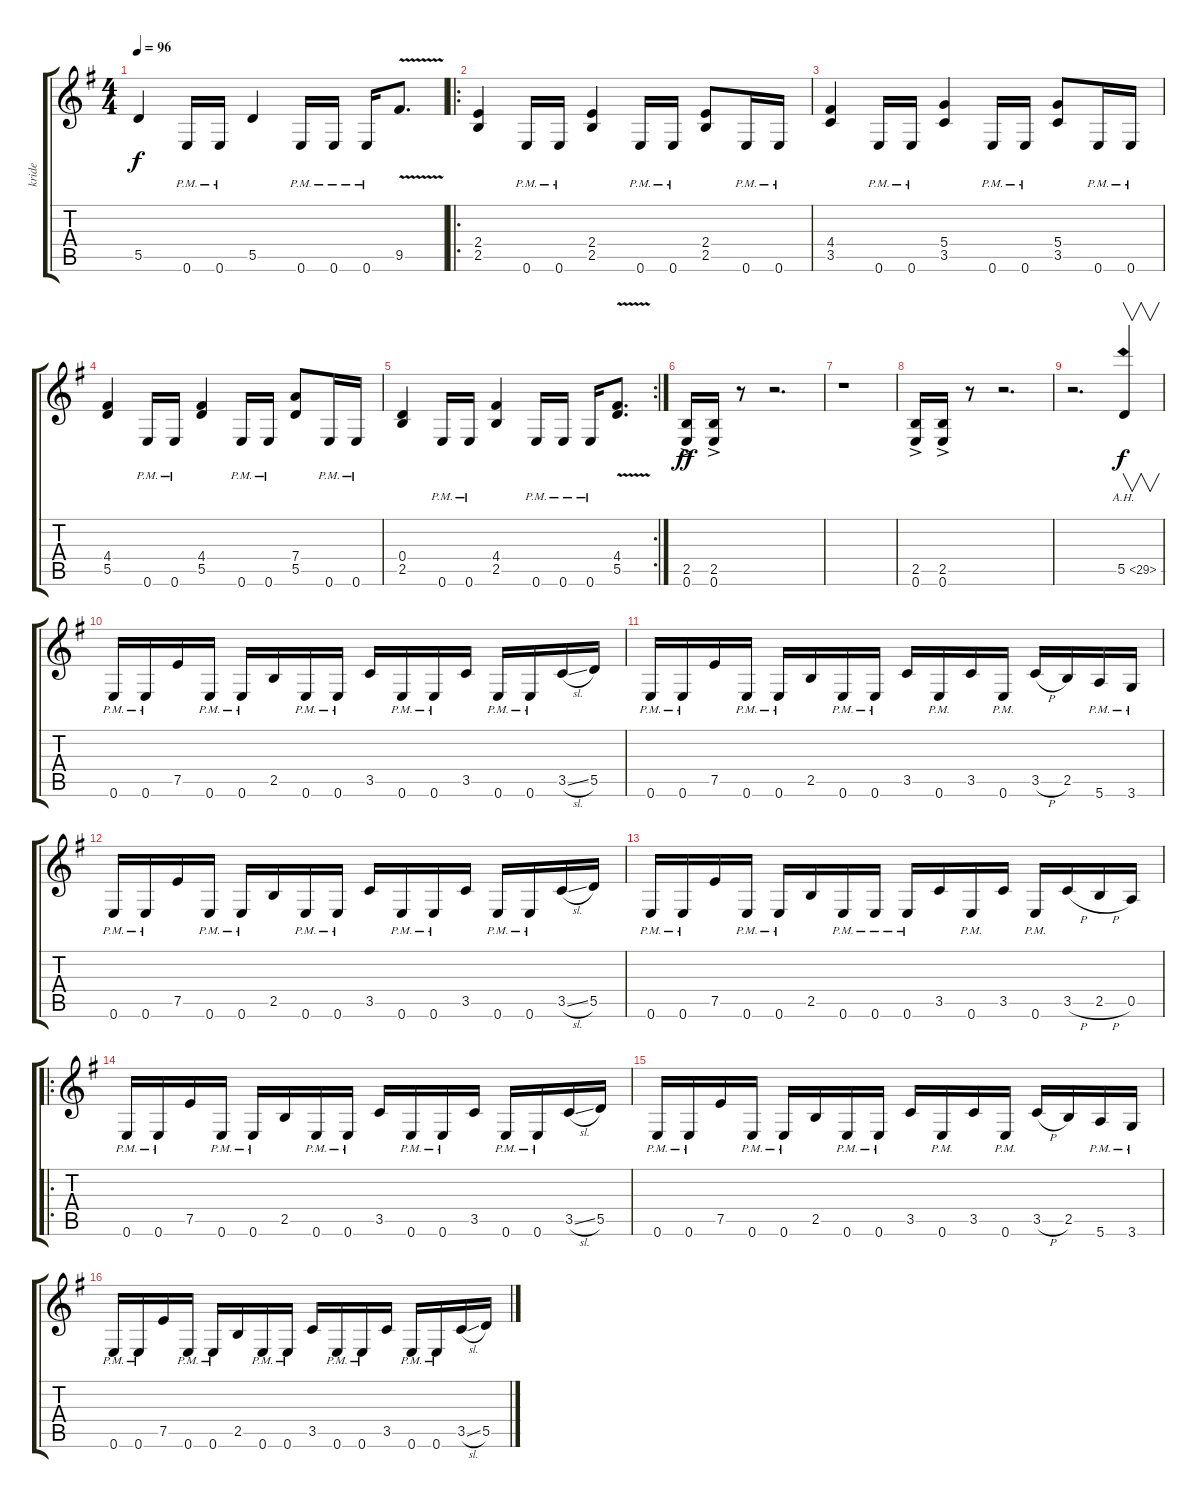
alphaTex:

\track ("kride" "kride") {instrument distortionguitar}
\staff {score tabs}
\tuning (E4 B3 G3 D3 A2 E2) {hide}
\ts (4 4)
\tempo 96
\clef g2
\ks g
5.5.4{dy f} 0.6{pm}.16 0.6{pm}.16 5.5.4 0.6{pm}.16 0.6{pm}.16 0.6{pm}.16 9.5{v}.8{d} |
\ro
(2.4 2.5).4 0.6{pm}.16 0.6{pm}.16 (2.4 2.5).4 0.6{pm}.16 0.6{pm}.16 (2.4 2.5).8 0.6{pm}.16 0.6{pm}.16 |
(4.4 3.5).4 0.6{pm}.16 0.6{pm}.16 (5.4 3.5).4 0.6{pm}.16 0.6{pm}.16 (5.4 3.5).8 0.6{pm}.16 0.6{pm}.16 |
(4.4 5.5).4 0.6{pm}.16 0.6{pm}.16 (4.4 5.5).4 0.6{pm}.16 0.6{pm}.16 (7.4 5.5).8 0.6{pm}.16 0.6{pm}.16 |
\rc 2
(0.4 2.5).4 0.6{pm}.16 0.6{pm}.16 (4.4 2.5).4 0.6{pm}.16 0.6{pm}.16 0.6{pm}.16 (4.4{v} 5.5{v}).8{d} |
(2.5{ac} 0.6{ac}).16{dy ff} (2.5{ac} 0.6{ac}).16 r.8 r.2{d} |
r.1 |
(2.5{ac} 0.6{ac}).16 (2.5{ac} 0.6{ac}).16 r.8 r.2{d} |
r.2{d} 5.5{ah 24}.4{v dy f} |
0.6{pm}.16 0.6{pm}.16 7.5.16 0.6{pm}.16 0.6{pm}.16 2.5.16 0.6{pm}.16 0.6{pm}.16 3.5.16 0.6{pm}.16 0.6{pm}.16 3.5.16 0.6{pm}.16 0.6{pm}.16 3.5{sl}.16 5.5.16 |
0.6{pm}.16 0.6{pm}.16 7.5.16 0.6{pm}.16 0.6{pm}.16 2.5.16 0.6{pm}.16 0.6{pm}.16 3.5.16 0.6{pm}.16 3.5.16 0.6{pm}.16 3.5{h}.16 2.5.16 5.6{pm}.16 3.6{pm}.16 |
0.6{pm}.16 0.6{pm}.16 7.5.16 0.6{pm}.16 0.6{pm}.16 2.5.16 0.6{pm}.16 0.6{pm}.16 3.5.16 0.6{pm}.16 0.6{pm}.16 3.5.16 0.6{pm}.16 0.6{pm}.16 3.5{sl}.16 5.5.16 |
0.6{pm}.16 0.6{pm}.16 7.5.16 0.6{pm}.16 0.6{pm}.16 2.5.16 0.6{pm}.16 0.6{pm}.16 0.6{pm}.16 3.5.16 0.6{pm}.16 3.5.16 0.6{pm}.16 3.5{h}.16 2.5{h}.16 0.5.16 |
\ro
0.6{pm}.16 0.6{pm}.16 7.5.16 0.6{pm}.16 0.6{pm}.16 2.5.16 0.6{pm}.16 0.6{pm}.16 3.5.16 0.6{pm}.16 0.6{pm}.16 3.5.16 0.6{pm}.16 0.6{pm}.16 3.5{sl}.16 5.5.16 |
0.6{pm}.16 0.6{pm}.16 7.5.16 0.6{pm}.16 0.6{pm}.16 2.5.16 0.6{pm}.16 0.6{pm}.16 3.5.16 0.6{pm}.16 3.5.16 0.6{pm}.16 3.5{h}.16 2.5.16 5.6{pm}.16 3.6{pm}.16 |
0.6{pm}.16 0.6{pm}.16 7.5.16 0.6{pm}.16 0.6{pm}.16 2.5.16 0.6{pm}.16 0.6{pm}.16 3.5.16 0.6{pm}.16 0.6{pm}.16 3.5.16 0.6{pm}.16 0.6{pm}.16 3.5{sl}.16 5.5.16
